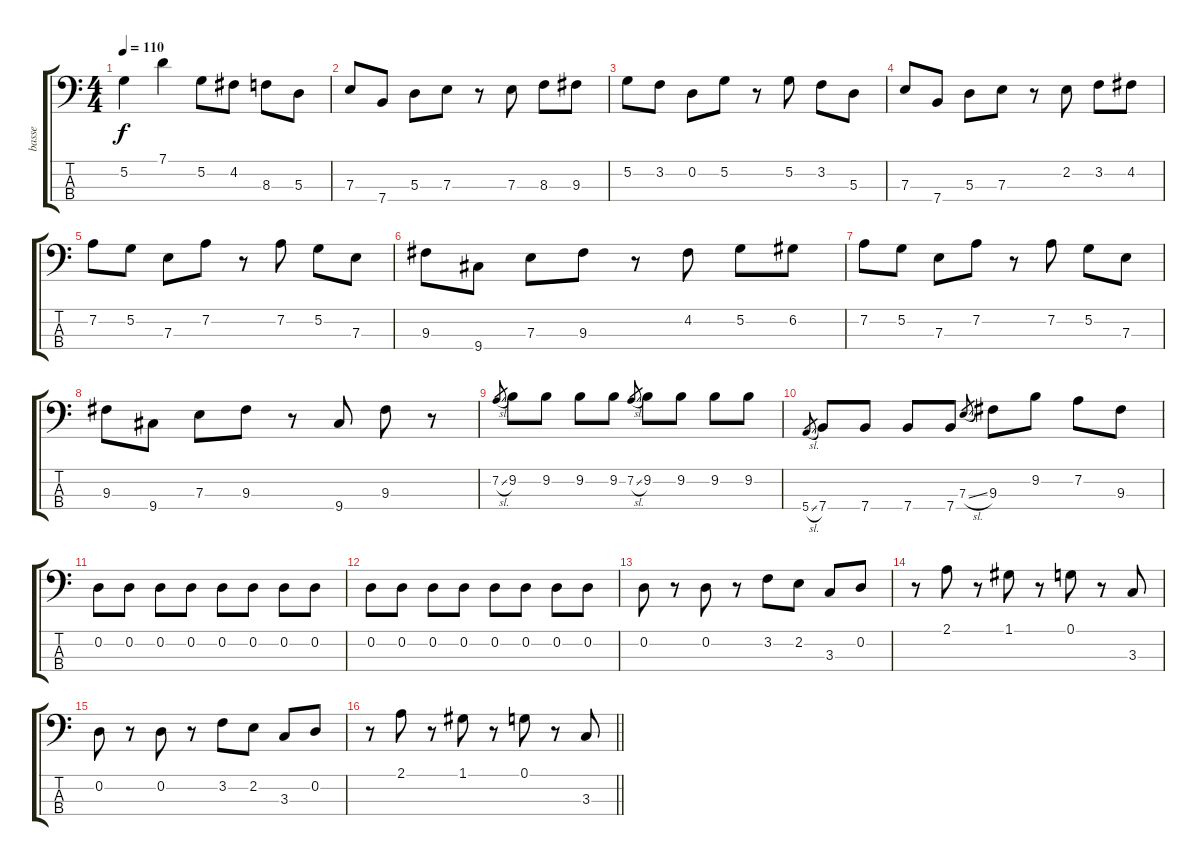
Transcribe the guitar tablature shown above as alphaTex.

\track ("basse" "basse") {instrument electricbassfinger}
\staff {score tabs}
\tuning (G2 D2 A1 E1) {hide}
\ts (4 4)
\tempo 110
\clef f4
\ks c
5.2.4{dy f} 7.1.4 5.2.8 4.2.8 8.3.8 5.3.8 |
7.3.8 7.4.8 5.3.8 7.3.8 r.8 7.3.8 8.3.8 9.3.8 |
5.2.8 3.2.8 0.2.8 5.2.8 r.8 5.2.8 3.2.8 5.3.8 |
7.3.8 7.4.8 5.3.8 7.3.8 r.8 2.2.8 3.2.8 4.2.8 |
7.2.8 5.2.8 7.3.8 7.2.8 r.8 7.2.8 5.2.8 7.3.8 |
9.3.8 9.4.8 7.3.8 9.3.8 r.8 4.2.8 5.2.8 6.2.8 |
7.2.8 5.2.8 7.3.8 7.2.8 r.8 7.2.8 5.2.8 7.3.8 |
9.3.8 9.4.8 7.3.8 9.3.8 r.8 9.4.8 9.3.8 r.8 |
7.2{sl}.8{gr} 9.2.8 9.2.8 9.2.8 9.2.8 7.2{sl}.8{gr} 9.2.8 9.2.8 9.2.8 9.2.8 |
5.4{sl}.8{gr} 7.4.8 7.4.8 7.4.8 7.4.8 7.3{sl}.8{gr} 9.3.8 9.2.8 7.2.8 9.3.8 |
0.2.8 0.2.8 0.2.8 0.2.8 0.2.8 0.2.8 0.2.8 0.2.8 |
0.2.8 0.2.8 0.2.8 0.2.8 0.2.8 0.2.8 0.2.8 0.2.8 |
0.2.8 r.8 0.2.8 r.8 3.2.8 2.2.8 3.3.8 0.2.8 |
r.8 2.1.8 r.8 1.1.8 r.8 0.1.8 r.8 3.3.8 |
0.2.8 r.8 0.2.8 r.8 3.2.8 2.2.8 3.3.8 0.2.8 |
\barLineRight lightlight
r.8 2.1.8 r.8 1.1.8 r.8 0.1.8 r.8 3.3.8
